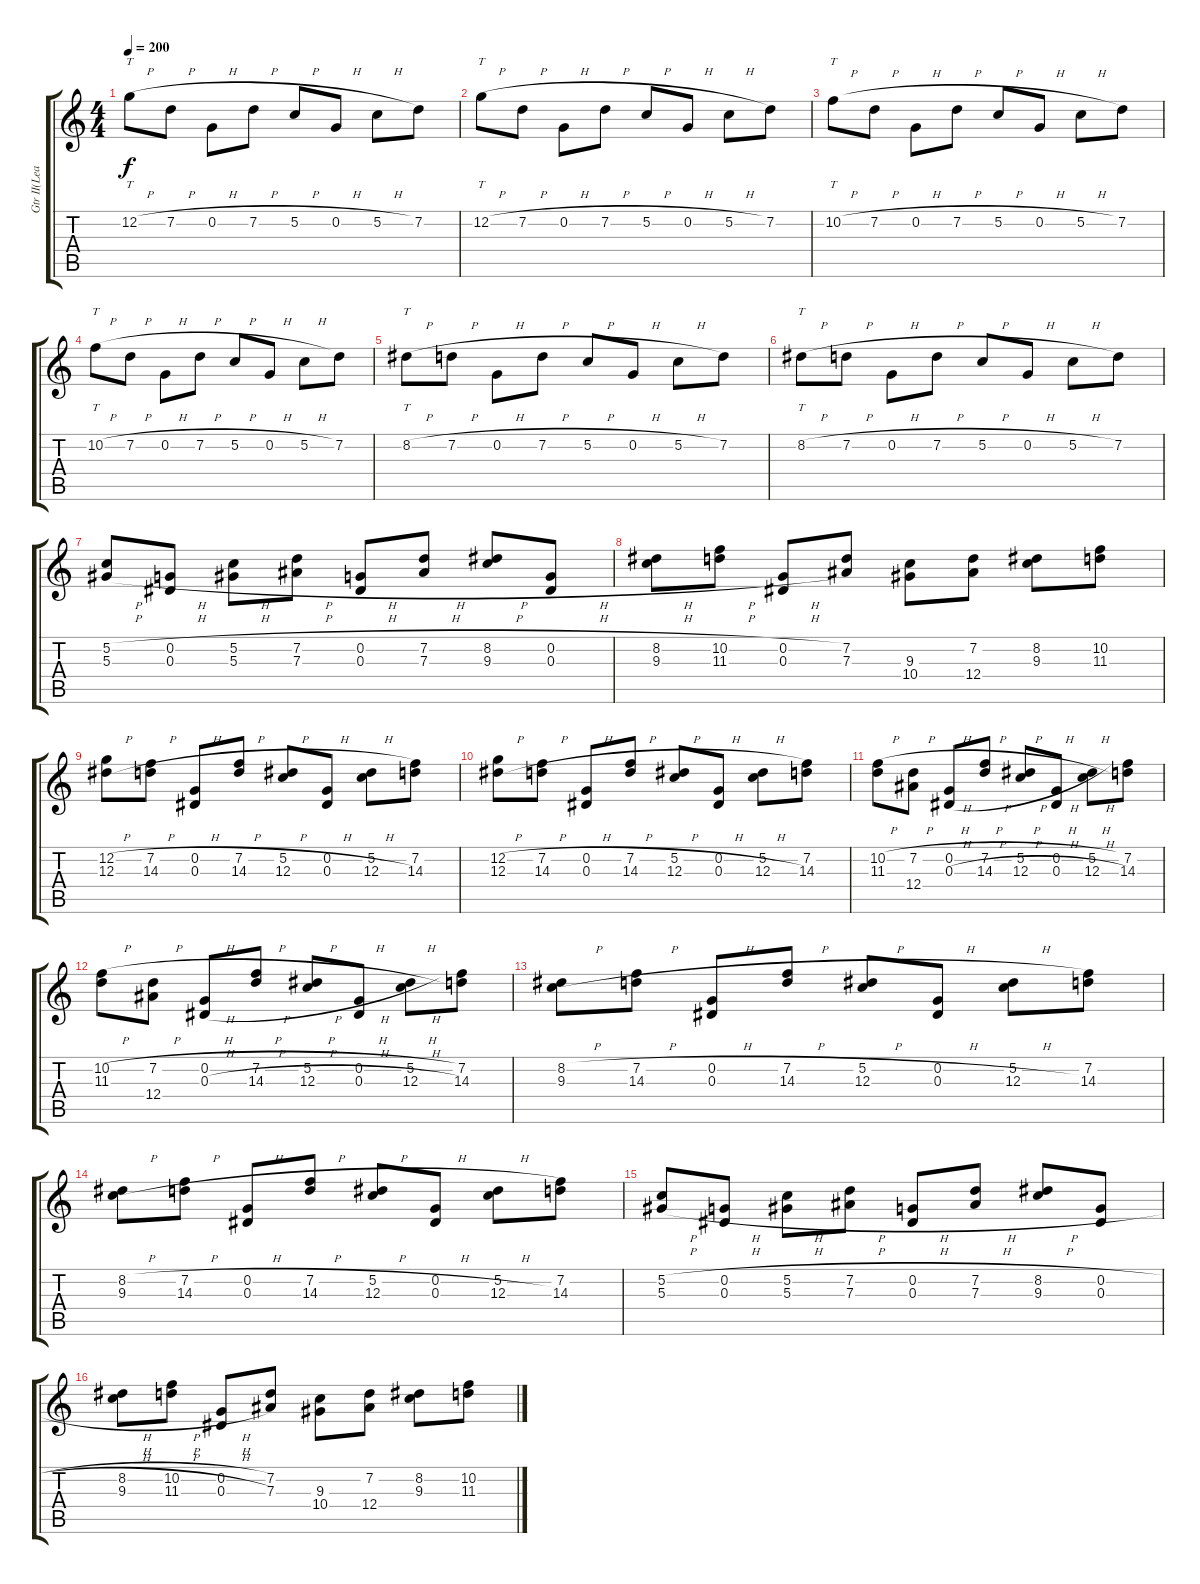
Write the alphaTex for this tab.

\track ("Gtr II(Lead)" "Gtr II(Lea") {instrument distortionguitar}
\staff {score tabs}
\tuning (C4 G3 Eb3 Bb2 F2 C2) {hide}
\ts (4 4)
\tempo 200
\clef g2
\ks c
12.2{h}.8{tt dy f instrument distortionguitar} 7.2{h}.8 0.2{h}.8 7.2{h}.8 5.2{h}.8 0.2{h}.8 5.2{h}.8 7.2.8 |
12.2{h}.8{tt} 7.2{h}.8 0.2{h}.8 7.2{h}.8 5.2{h}.8 0.2{h}.8 5.2{h}.8 7.2.8 |
10.2{h}.8{tt} 7.2{h}.8 0.2{h}.8 7.2{h}.8 5.2{h}.8 0.2{h}.8 5.2{h}.8 7.2.8 |
10.2{h}.8{tt} 7.2{h}.8 0.2{h}.8 7.2{h}.8 5.2{h}.8 0.2{h}.8 5.2{h}.8 7.2.8 |
8.2{h}.8{tt} 7.2{h}.8 0.2{h}.8 7.2{h}.8 5.2{h}.8 0.2{h}.8 5.2{h}.8 7.2.8 |
8.2{h}.8{tt} 7.2{h}.8 0.2{h}.8 7.2{h}.8 5.2{h}.8 0.2{h}.8 5.2{h}.8 7.2.8 |
(5.2{h} 5.3{h}).8 (0.2{h} 0.3{h}).8 (5.2{h} 5.3{h}).8 (7.2{h} 7.3{h}).8 (0.2{h} 0.3{h}).8 (7.2{h} 7.3{h}).8 (8.2{h} 9.3{h}).8 (0.2{h} 0.3{h}).8 |
(8.2{h} 9.3{h}).8 (10.2{h} 11.3{h}).8 (0.2{h} 0.3{h}).8 (7.2 7.3).8 (9.3 10.4).8 (7.2 12.4).8 (8.2 9.3).8 (10.2 11.3).8 |
(12.2{h} 12.3{h}).8 (7.2{h} 14.3{h}).8 (0.2{h} 0.3{h}).8 (7.2{h} 14.3{h}).8 (5.2{h} 12.3{h}).8 (0.2{h} 0.3{h}).8 (5.2{h} 12.3{h}).8 (7.2 14.3).8 |
(12.2{h} 12.3{h}).8 (7.2{h} 14.3{h}).8 (0.2{h} 0.3{h}).8 (7.2{h} 14.3{h}).8 (5.2{h} 12.3{h}).8 (0.2{h} 0.3{h}).8 (5.2{h} 12.3{h}).8 (7.2 14.3).8 |
(10.2{h} 11.3).8 (7.2{h} 12.4).8 (0.2{h} 0.3{h}).8 (7.2{h} 14.3{h}).8 (5.2{h} 12.3{h}).8 (0.2{h} 0.3{h}).8 (5.2{h} 12.3{h}).8 (7.2 14.3).8 |
(10.2{h} 11.3).8 (7.2{h} 12.4).8 (0.2{h} 0.3{h}).8 (7.2{h} 14.3{h}).8 (5.2{h} 12.3{h}).8 (0.2{h} 0.3{h}).8 (5.2{h} 12.3{h}).8 (7.2 14.3).8 |
(8.2{h} 9.3{h}).8 (7.2{h} 14.3{h}).8 (0.2{h} 0.3{h}).8 (7.2{h} 14.3{h}).8 (5.2{h} 12.3{h}).8 (0.2{h} 0.3{h}).8 (5.2{h} 12.3{h}).8 (7.2 14.3).8 |
(8.2{h} 9.3{h}).8 (7.2{h} 14.3{h}).8 (0.2{h} 0.3{h}).8 (7.2{h} 14.3{h}).8 (5.2{h} 12.3{h}).8 (0.2{h} 0.3{h}).8 (5.2{h} 12.3{h}).8 (7.2 14.3).8 |
(5.2{h} 5.3{h}).8 (0.2{h} 0.3{h}).8 (5.2{h} 5.3{h}).8 (7.2{h} 7.3{h}).8 (0.2{h} 0.3{h}).8 (7.2{h} 7.3{h}).8 (8.2{h} 9.3{h}).8 (0.2{h} 0.3{h}).8 |
(8.2{h} 9.3{h}).8 (10.2{h} 11.3{h}).8 (0.2{h} 0.3{h}).8 (7.2 7.3).8 (9.3 10.4).8 (7.2 12.4).8 (8.2 9.3).8 (10.2 11.3).8
